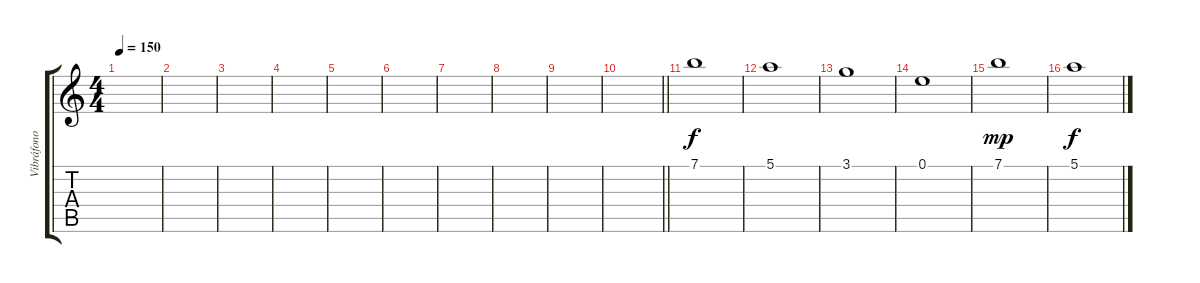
\track ("Vibráfono" "Vibráfono") {instrument vibraphone}
\staff {score tabs}
\tuning (E5 B4 G4 D4 A3 E3) {hide}
\ts (4 4)
\tempo 150
\clef g2
\ks c
|
|
|
|
|
|
|
|
|
\barLineRight lightlight
|
7.1.1 |
5.1.1 |
3.1.1 |
0.1.1 |
7.1.1{dy mp} |
5.1.1{dy f}
